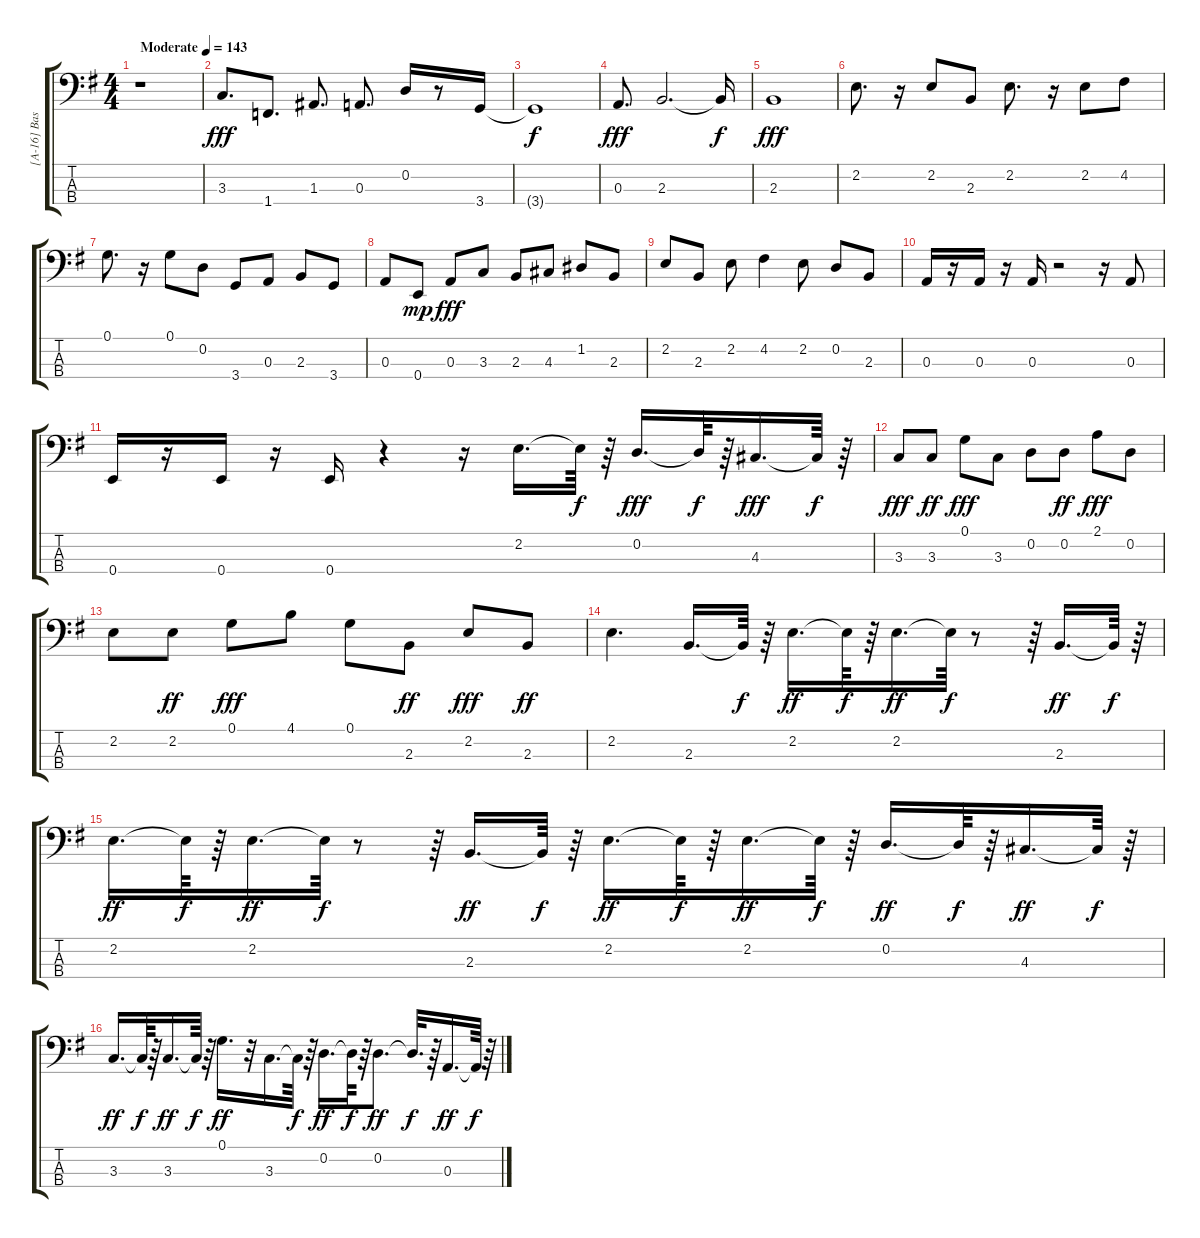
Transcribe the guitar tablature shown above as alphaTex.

\track ("[A-16] Bass" "[A-16] Bas") {instrument fretlessbass}
\staff {score tabs}
\tuning (G2 D2 A1 E1) {hide}
\ts (4 4)
\tempo (143 "Moderate")
\clef f4
\ks g
r.1{dy fff instrument fretlessbass} |
3.3.8{d} 1.4.8{d} 1.3.8{d} 0.3.8{d} 0.2.16 r.8 3.4.16 |
3.4{t}.1{dy f} |
0.3.8{d dy fff} 2.3.2{d} 2.3{t}.16{dy f} |
2.3.1{dy fff} |
2.2.8{d} r.16 2.2.8 2.3.8 2.2.8{d} r.16 2.2.8 4.2.8 |
0.1.8{d} r.16 0.1.8 0.2.8 3.4.8 0.3.8 2.3.8 3.4.8 |
0.3.8 0.4.8{dy mp} 0.3.8{dy fff} 3.3.8 2.3.8 4.3.8 1.2.8 2.3.8 |
2.2.8 2.3.8 2.2.8 4.2.4 2.2.8 0.2.8 2.3.8 |
0.3.16 r.16 0.3.16 r.16 0.3.16 r.2 r.16 0.3.8 |
0.4.16 r.16 0.4.16 r.16 0.4.16 r.4 r.16 2.2.16{d} 2.2{t}.64{dy f} r.64 0.2.16{d dy fff} 0.2{t}.64{dy f} r.64 4.3.16{d dy fff} 4.3{t}.64{dy f} r.64 |
3.3.8{dy fff} 3.3.8{dy ff} 0.1.8{dy fff} 3.3.8 0.2.8 0.2.8{dy ff} 2.1.8{dy fff} 0.2.8 |
2.2.8 2.2.8{dy ff} 0.1.8{dy fff} 4.1.8 0.1.8 2.3.8{dy ff} 2.2.8{dy fff} 2.3.8{dy ff} |
2.2.4{d} 2.3.16{d} 2.3{t}.64{dy f} r.64 2.2.16{d dy ff} 2.2{t}.64{dy f} r.64 2.2.16{d dy ff} 2.2{t}.64{dy f} r.8 r.64 2.3.16{d dy ff} 2.3{t}.64{dy f} r.64 |
2.2.16{d dy ff} 2.2{t}.64{dy f} r.64 2.2.16{d dy ff} 2.2{t}.64{dy f} r.8 r.64 2.3.16{d dy ff} 2.3{t}.64{dy f} r.64 2.2.16{d dy ff} 2.2{t}.64{dy f} r.64 2.2.16{d dy ff} 2.2{t}.64{dy f} r.64 0.2.16{d dy ff} 0.2{t}.64{dy f} r.64 4.3.16{d dy ff} 4.3{t}.64{dy f} r.64 |
3.3.16{d dy ff} 3.3{t}.64{dy f} r.64 3.3.16{d dy ff} 3.3{t}.64{dy f} r.64 0.1.16{d dy ff} r.32 3.3.16{d} 3.3{t}.64{dy f} r.64 0.2.16{d dy ff} 0.2{t}.64{dy f} r.64 0.2.8{d dy ff} 0.2{t}.32{d dy f} r.64 0.3.16{d dy ff} 0.3{t}.64{dy f} r.64
